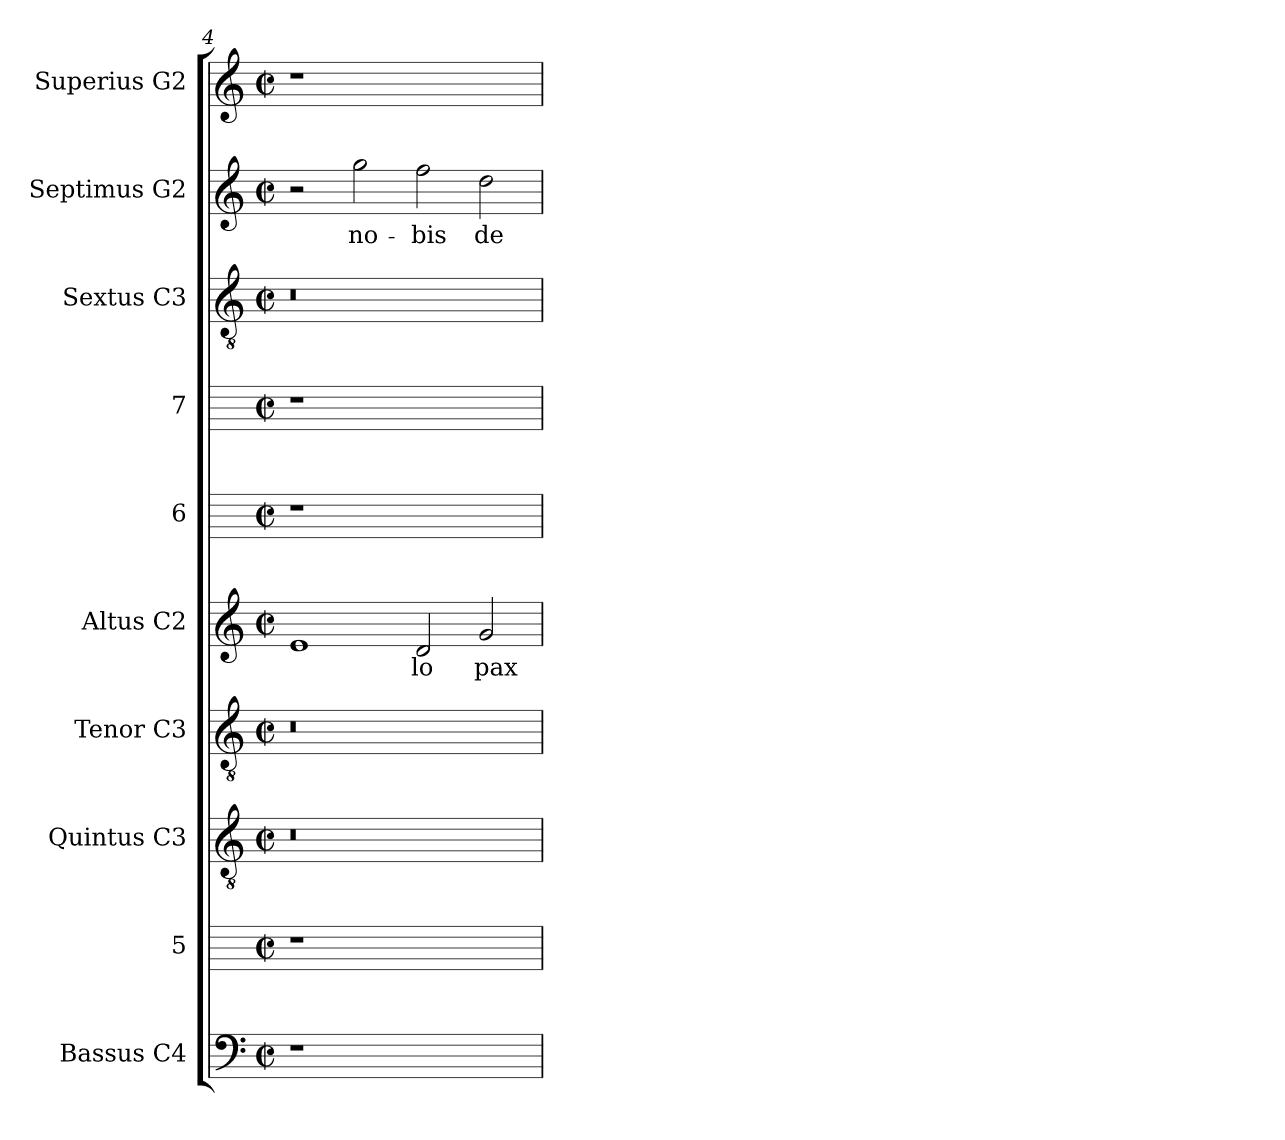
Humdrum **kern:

**kern	**kern	**kern	**kern	**kern	**text	**kern	**kern	**kern	**kern	**text	**kern
*part10	*part9	*part8	*part7	*part6	*part6	*part5	*part4	*part3	*part2	*part2	*part1
*staff10	*staff9	*staff8	*staff7	*staff6	*staff6	*staff5	*staff4	*staff3	*staff2	*staff2	*staff1
*I"Bassus  C4	*I"5	*I"Quintus  C3	*I"Tenor  C3	*I"Altus  C2	*	*I"6	*I"7	*I"Sextus  C3	*I"Septimus  G2	*	*I"Superius  G2
*I'B	*	*	*I'T	*I'A	*	*	*	*	*	*	*I'S
*clefF4	*	*clefGv2	*clefGv2	*clefG2	*	*	*	*clefGv2	*clefG2	*	*clefG2
*k[]	*k[]	*k[]	*k[]	*k[]	*	*k[]	*k[]	*k[]	*k[]	*	*k[]
*C:	*C:	*C:	*C:	*C:	*	*C:	*C:	*C:	*C:	*	*C:
*M2/2	*M2/2	*M2/2	*M2/2	*M2/2	*	*M2/2	*M2/2	*M2/2	*M2/2	*	*M2/2
*met(c|)	*met(c|)	*met(c|)	*met(c|)	*met(c|)	*	*met(c|)	*met(c|)	*met(c|)	*met(c|)	*	*met(c|)
=4	=4	=4	=4	=4	=4	=4	=4	=4	=4	=4	=4
!	!	!	!	!	!LO:LY:b:cj	!	!	!	!	!	!
1r	1r	0r	0r	1e	--	1r	1r	0r	2r	.	1r
!	!	!	!	!	!	!	!	!	!	!LO:LY:b:cj	!
.	.	.	.	.	.	.	.	.	2gg\	no-	.
!	!	!	!	!	!LO:LY:b:cj	!	!	!	!	!LO:LY:b:cj	!
1ryy	1ryy	.	.	2d/	-lo	1ryy	1ryy	.	2ff\	-bis	1ryy
!	!	!	!	!	!LO:LY:b:cj	!	!	!	!	!LO:LY:b:cj	!
.	.	.	.	2g/	pax	.	.	.	2dd\	de	.
=	=	=	=	=	=	=	=	=	=	=	=
*-	*-	*-	*-	*-	*-	*-	*-	*-	*-	*-	*-
